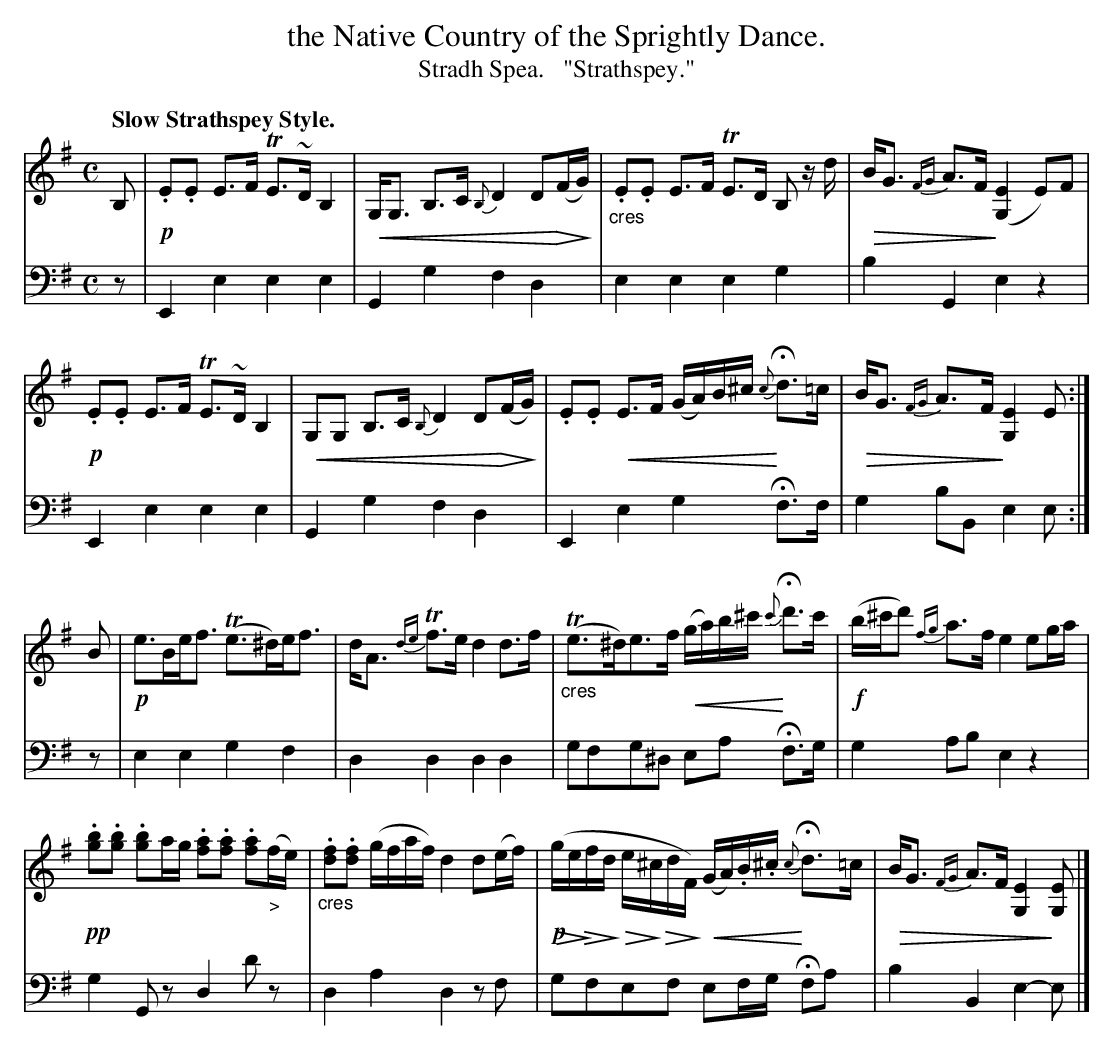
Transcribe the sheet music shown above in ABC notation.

X:1
T: the Native Country of the Sprightly Dance.
T: Stradh Spea.   "Strathspey."
U: p=!crescendo(!
U: P=!crescendo)!
U: Q=!diminuendo(!
U: q=!diminuendo)!
M: C
L: 1/8
Q: "Slow Strathspey Style."
K: Em
V: 1 staves=2
B, |\
!p!.E.E E>F TE>~D B,2 | pG,<G, B,>C {B,}D2 DP(QF/qG/) |\
"_cres".E.E E>F TE>D B, z/d/ | QB<G {FG}A>F (q[E2G,2] E)F |
!p!.E.E E>F TE>~D B,2 | pG,G, B,>C {B,}D2 DP(QF/qG/) |\
.E.E pE>F (G/A/)B/^c/ {c}PHd>=c | QB<G  {FG}A>F q[E2G,2] E :|
B |\
!p!e>Be<f (Te>^d)e<f | d<A {de}Tf>e d2 d>f |\
"_cres"(Te>^d)e>f p(g/a/)b/^c'/ {c'}PHd'>c' |!f!(b/^c'/d') {fg}a>f e2 eg/a/ |
!pp!.[bg].[bg] .[bg]a/g/ .[af].[af] .[af]("_>"f/e/) | "_cres".[fd].[fd] (g/f/a/f/) d2 d(e/f/) |\
!p!(Qg/qe/Qf/qd/ Qe/q^c/Qd/qF/) p(G/A/).B/.^c/ {c}PHd>=c | QB<G {FG}A>F [E2G,2] q[EG,] |]
V: 2 clef=bass middle=d
z | E2e2 e2e2 | G2g2 f2d2 | e2e2 e2g2 | b2G2 e2z2 |
E2e2 e2e2 | G2g2 f2d2 | E2e2 g2Hf>f | g2 bB e2 e :| z |
e2e2 g2f2 | d2d2 d2d2 | gfg^d ea Hf>g | g2ab e2z2 |
g2Gz d2d'z | d2a2 d2zf | gfef ef/g/ Hfa | b2B2 e2-e |]
